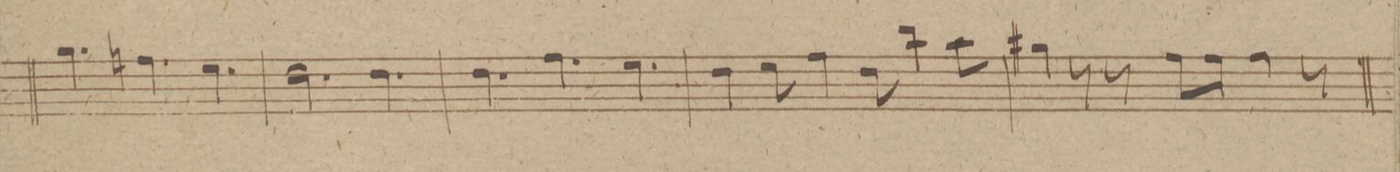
**kern	**dynam
*I"Trombone Alto.	*
*clefC3	*
*k[f#]	*
*M9/8	*
4.a\	.
4.gn\	.
4.f#\	.
=71	=71
2.e\	.
4.e\	.
=72	=72
4.e\	.
4.g\	.
4.f#\	.
=73	=73
4e\	.
8f#\	.
4g\	.
8e\	.
4cc\	.
8b\	.
=74	=74
4a#X\	.
8r	.
8r	.
8g\L	.
8g\J	.
4g\	.
8r	.
=75	=75
*-	*-
